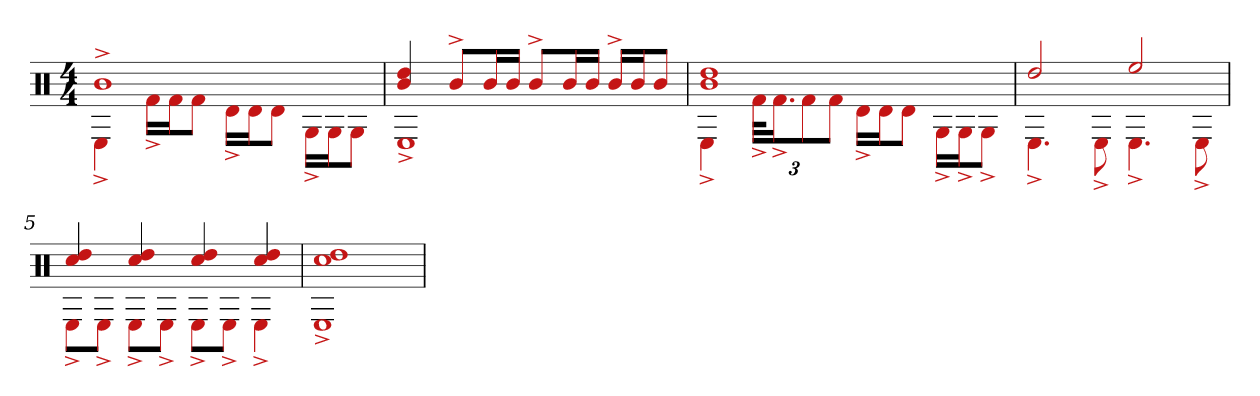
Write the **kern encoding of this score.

**kern
*part1
*staff1
*clefX
*k[]
*M4/4
=1
*^
1b^	4E^
.	16f#^LL
.	16f#J
.	8f#J
.	16d^LL
.	16dJ
.	8dJ
.	16G^LL
.	16GJ
.	8GJ
=2	=2
4b 4dd	1E^
8b^L	.
16bL	.
16bJJ	.
8b^L	.
16bL	.
16bJJ	.
16b^LL	.
16bJ	.
8bJ	.
=3	=3
1b 1dd	4E^
.	48f#^KLL
.	24.f#^J
.	12f#
.	12f#J
.	16d^LL
.	16dJ
.	8dJ
.	16G^LL
.	16G^J
.	8G^J
=4	=4
2dd	4.E^
.	8E^
2ee	4.E^
.	8E^
=5	=5
4cc# 4dd	8E^L
.	8E^J
4cc# 4dd	8E^L
.	8E^J
4dd 4cc#	8E^L
.	8E^J
4dd 4cc#	4E^
=6	=6
1cc# 1dd	1E^
*v	*v
=
*-
